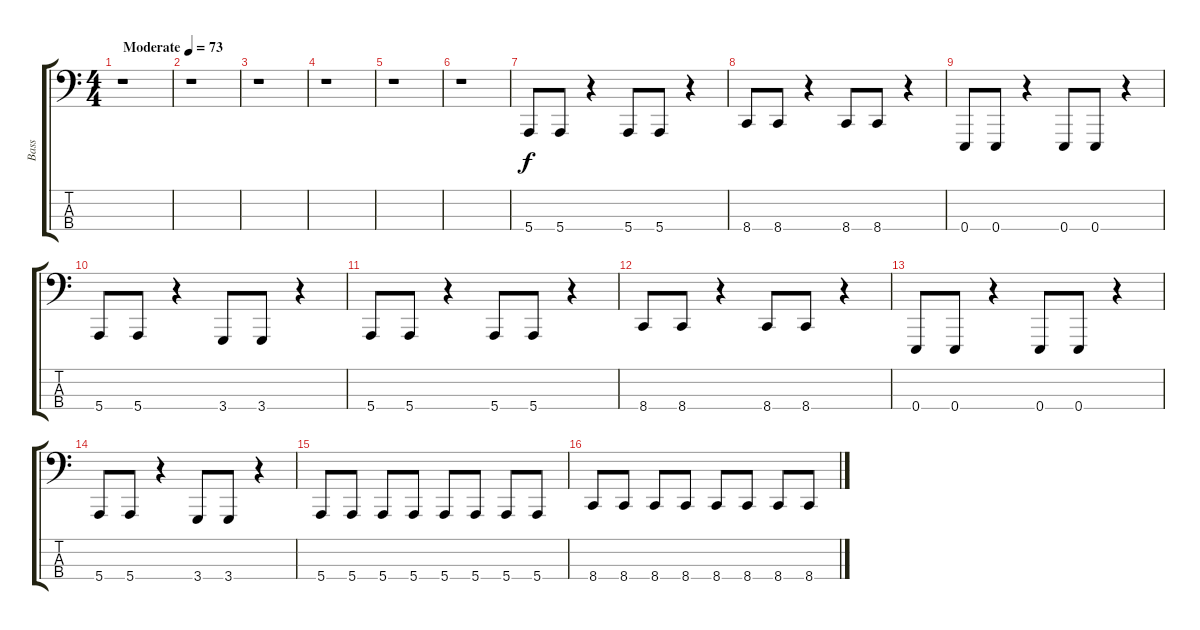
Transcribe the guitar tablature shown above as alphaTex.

\track ("Bass" "Bass") {instrument synthbrass1}
\staff {score tabs}
\tuning (G2 D2 A1 E1) {hide}
\ts (4 4)
\tempo (73 "Moderate")
\clef f4
\ks c
r.1{dy f instrument synthbrass1} |
r.1 |
r.1 |
r.1 |
r.1 |
r.1 |
5.4.8 5.4.8 r.4 5.4.8 5.4.8 r.4 |
8.4.8 8.4.8 r.4 8.4.8 8.4.8 r.4 |
0.4.8 0.4.8 r.4 0.4.8 0.4.8 r.4 |
5.4.8 5.4.8 r.4 3.4.8 3.4.8 r.4 |
5.4.8 5.4.8 r.4 5.4.8 5.4.8 r.4 |
8.4.8 8.4.8 r.4 8.4.8 8.4.8 r.4 |
0.4.8 0.4.8 r.4 0.4.8 0.4.8 r.4 |
5.4.8 5.4.8 r.4 3.4.8 3.4.8 r.4 |
5.4.8 5.4.8 5.4.8 5.4.8 5.4.8 5.4.8 5.4.8 5.4.8 |
8.4.8 8.4.8 8.4.8 8.4.8 8.4.8 8.4.8 8.4.8 8.4.8
